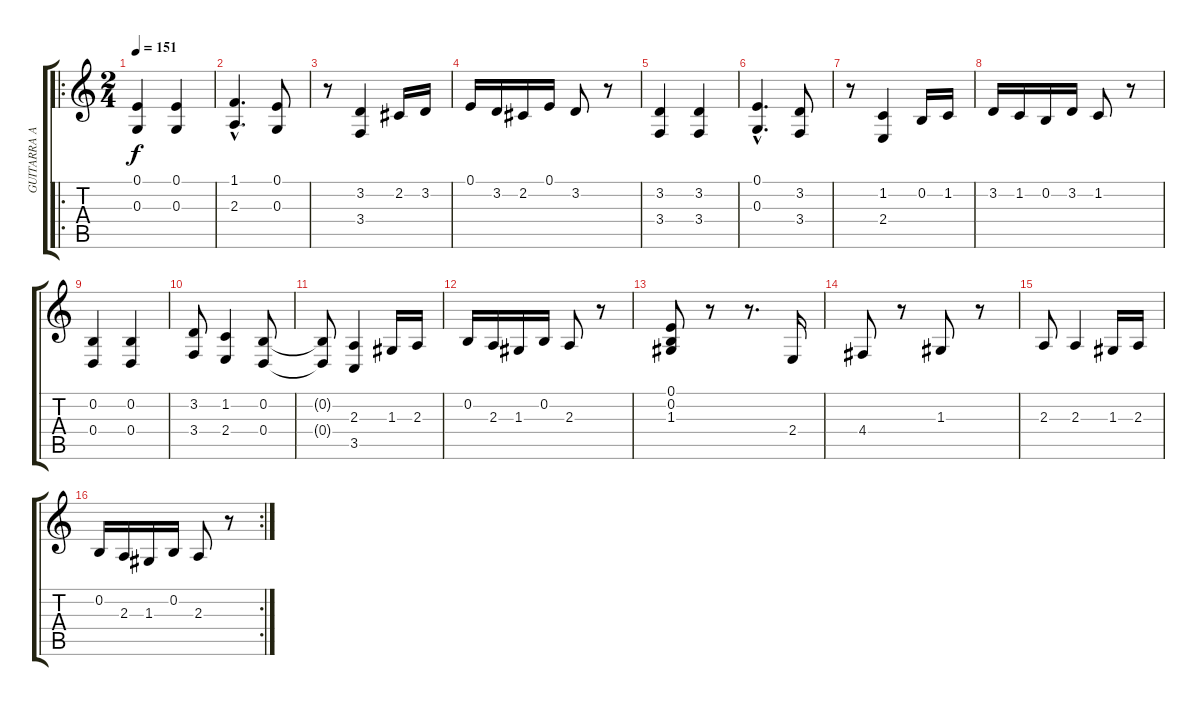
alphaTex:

\track ("GUITARRA A" "GUITARRA A") {instrument violin}
\staff {score tabs}
\tuning (E4 B3 G3 D3 A2 E2) {hide}
\ro
\ts (2 4)
\tempo 151
\clef g2
\ks c
(0.1 0.3).4{dy f} (0.1 0.3).4 |
(1.1{hac} 2.3{hac}).4{d} (0.1 0.3).8 |
r.8 (3.2 3.4).4 2.2.16 3.2.16 |
0.1.16 3.2.16 2.2.16 0.1.16 3.2.8 r.8 |
(3.2 3.4).4 (3.2 3.4).4 |
(0.1{hac} 0.3{hac}).4{d} (3.2 3.4).8 |
r.8 (1.2 2.4).4 0.2.16 1.2.16 |
3.2.16 1.2.16 0.2.16 3.2.16 1.2.8 r.8 |
(0.2 0.4).4 (0.2 0.4).4 |
(3.2 3.4).8 (1.2 2.4).4 (0.2 0.4).8 |
(0.2{t} 0.4{t}).8 (2.3 3.5).4 1.3.16 2.3.16 |
0.2.16 2.3.16 1.3.16 0.2.16 2.3.8 r.8 |
(0.1 0.2 1.3).8 r.8 r.8{d} 2.4.16 |
4.4.8 r.8 1.3.8 r.8 |
2.3.8 2.3.4 1.3.16 2.3.16 |
\rc 2
0.2.16 2.3.16 1.3.16 0.2.16 2.3.8 r.8
